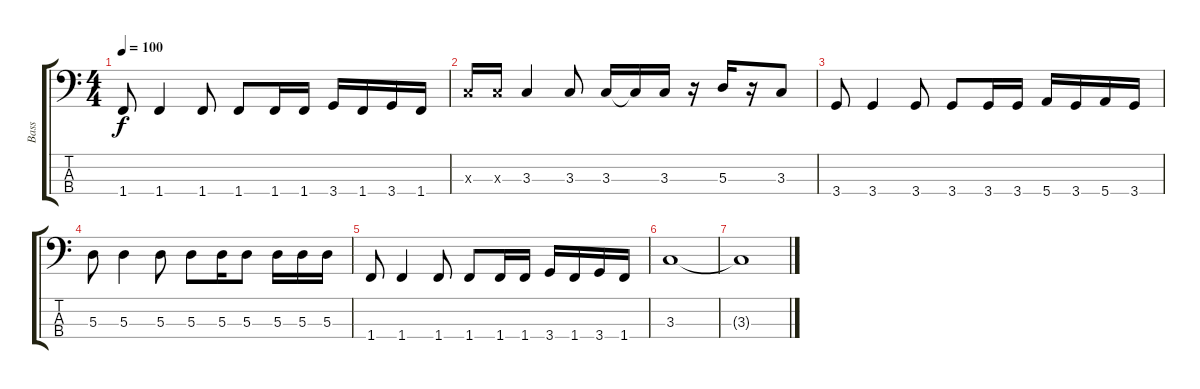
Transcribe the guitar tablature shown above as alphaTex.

\track ("Bass" "Bass") {instrument electricbassfinger}
\staff {score tabs}
\tuning (G2 D2 A1 E1) {hide}
\ts (4 4)
\tempo 100
\clef f4
\ks c
1.4.8{dy f} 1.4.4 1.4.8 1.4.8 1.4.16 1.4.16 3.4.16 1.4.16 3.4.16 1.4.16 |
3.3{x}.16 3.3{x}.16 3.3.4 3.3.8 3.3.16 3.3{t}.16 3.3.16 r.16 5.3.16 r.16 3.3.8 |
3.4.8 3.4.4 3.4.8 3.4.8 3.4.16 3.4.16 5.4.16 3.4.16 5.4.16 3.4.16 |
5.3.8 5.3.4 5.3.8 5.3.8 5.3.16 5.3.8 5.3.16 5.3.16 5.3.16 |
1.4.8 1.4.4 1.4.8 1.4.8 1.4.16 1.4.16 3.4.16 1.4.16 3.4.16 1.4.16 |
3.3.1 |
3.3{t}.1
